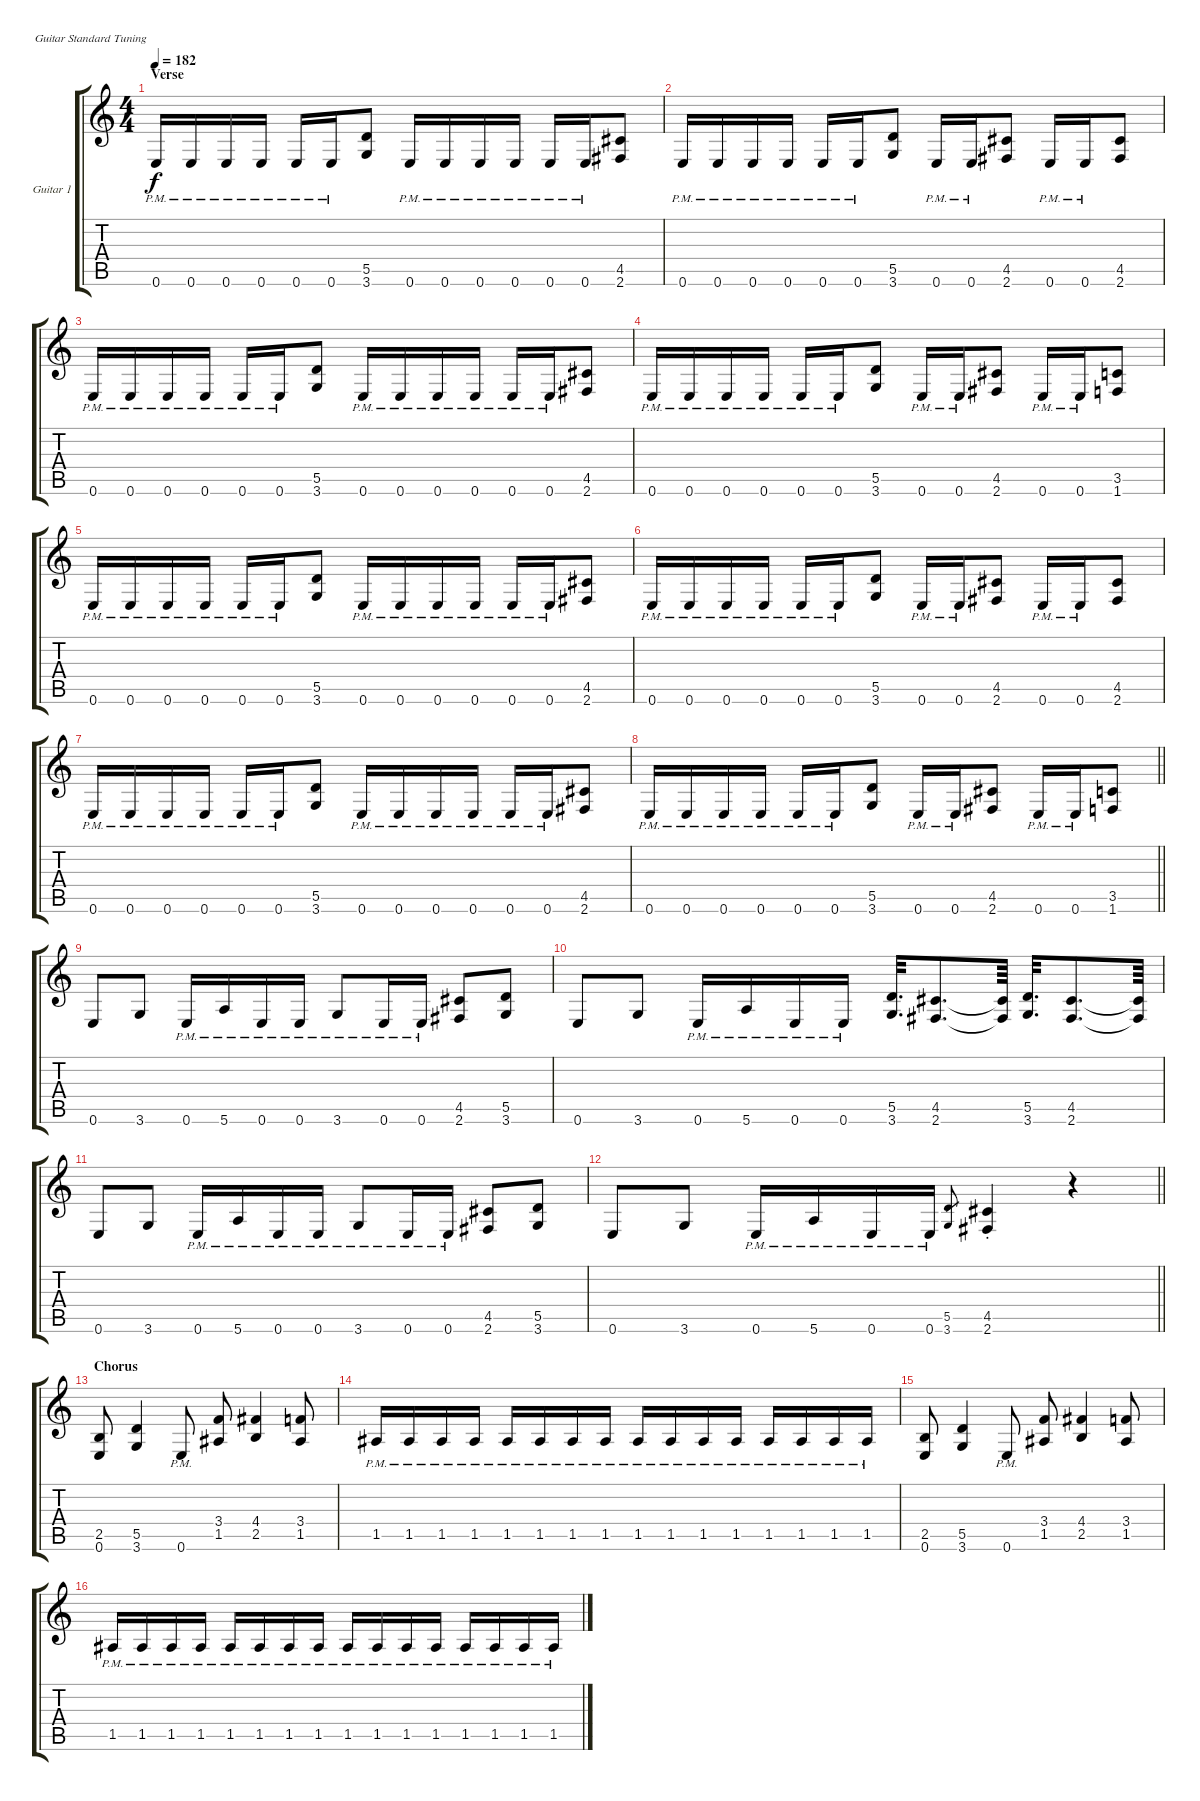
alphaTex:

\bracketExtendMode groupsimilarinstruments
\firstSystemTrackNameOrientation horizontal
\otherSystemsTrackNameOrientation horizontal
\track ("Guitar 1" "Guitar 1") {instrument overdrivenguitar}
\staff {score tabs}
\tuning (E4 B3 G3 D3 A2 E2)
\ts (4 4)
\section ("" "Verse")
\tempo 182
\clef g2
\ks c
0.6{pm}.16{dy f} 0.6{pm}.16 0.6{pm}.16 0.6{pm}.16 0.6{pm}.16 0.6{pm}.16 (5.5 3.6).8 0.6{pm}.16 0.6{pm}.16 0.6{pm}.16 0.6{pm}.16 0.6{pm}.16 0.6{pm}.16 (4.5 2.6).8 |
0.6{pm}.16 0.6{pm}.16 0.6{pm}.16 0.6{pm}.16 0.6{pm}.16 0.6{pm}.16 (5.5 3.6).8 0.6{pm}.16 0.6{pm}.16 (4.5 2.6).8 0.6{pm}.16 0.6{pm}.16 (4.5 2.6).8 |
0.6{pm}.16 0.6{pm}.16 0.6{pm}.16 0.6{pm}.16 0.6{pm}.16 0.6{pm}.16 (5.5 3.6).8 0.6{pm}.16 0.6{pm}.16 0.6{pm}.16 0.6{pm}.16 0.6{pm}.16 0.6{pm}.16 (4.5 2.6).8 |
0.6{pm}.16 0.6{pm}.16 0.6{pm}.16 0.6{pm}.16 0.6{pm}.16 0.6{pm}.16 (5.5 3.6).8 0.6{pm}.16 0.6{pm}.16 (4.5 2.6).8 0.6{pm}.16 0.6{pm}.16 (3.5 1.6).8 |
0.6{pm}.16 0.6{pm}.16 0.6{pm}.16 0.6{pm}.16 0.6{pm}.16 0.6{pm}.16 (5.5 3.6).8 0.6{pm}.16 0.6{pm}.16 0.6{pm}.16 0.6{pm}.16 0.6{pm}.16 0.6{pm}.16 (4.5 2.6).8 |
0.6{pm}.16 0.6{pm}.16 0.6{pm}.16 0.6{pm}.16 0.6{pm}.16 0.6{pm}.16 (5.5 3.6).8 0.6{pm}.16 0.6{pm}.16 (4.5 2.6).8 0.6{pm}.16 0.6{pm}.16 (4.5 2.6).8 |
0.6{pm}.16 0.6{pm}.16 0.6{pm}.16 0.6{pm}.16 0.6{pm}.16 0.6{pm}.16 (5.5 3.6).8 0.6{pm}.16 0.6{pm}.16 0.6{pm}.16 0.6{pm}.16 0.6{pm}.16 0.6{pm}.16 (4.5 2.6).8 |
\barLineRight lightlight
0.6{pm}.16 0.6{pm}.16 0.6{pm}.16 0.6{pm}.16 0.6{pm}.16 0.6{pm}.16 (5.5 3.6).8 0.6{pm}.16 0.6{pm}.16 (4.5 2.6).8 0.6{pm}.16 0.6{pm}.16 (3.5 1.6).8 |
0.6.8 3.6.8 0.6{pm}.16 5.6{pm}.16 0.6{pm}.16 0.6{pm}.16 3.6{pm}.8 0.6{pm}.16 0.6{pm}.16 (2.6 4.5).8 (3.6 5.5).8 |
0.6.8 3.6.8 0.6{pm}.16 5.6{pm}.16 0.6{pm}.16 0.6{pm}.16 (5.5 3.6).32{d} (4.5 2.6).8{d} (4.5{t} 2.6{t}).64 (5.5 3.6).32{d} (4.5 2.6).8{d} (4.5{t} 2.6{t}).64 |
0.6.8 3.6.8 0.6{pm}.16 5.6{pm}.16 0.6{pm}.16 0.6{pm}.16 3.6{pm}.8 0.6{pm}.16 0.6{pm}.16 (2.6 4.5).8 (3.6 5.5).8 |
\barLineRight lightlight
0.6.8 3.6.8 0.6{pm}.16 5.6{pm}.16 0.6{pm}.16 0.6{pm}.16 (5.5 3.6).8{gr} (4.5{st} 2.6{st}).4 r.4 |
\section ("" "Chorus")
(2.5 0.6).8 (5.5 3.6).4 0.6{pm}.8 (3.4 1.5).8 (4.4 2.5).4 (3.4 1.5).8 |
1.5{pm}.16 1.5{pm}.16 1.5{pm}.16 1.5{pm}.16 1.5{pm}.16 1.5{pm}.16 1.5{pm}.16 1.5{pm}.16 1.5{pm}.16 1.5{pm}.16 1.5{pm}.16 1.5{pm}.16 1.5{pm}.16 1.5{pm}.16 1.5{pm}.16 1.5{pm}.16 |
(2.5 0.6).8 (5.5 3.6).4 0.6{pm}.8 (3.4 1.5).8 (4.4 2.5).4 (3.4 1.5).8 |
1.5{pm}.16 1.5{pm}.16 1.5{pm}.16 1.5{pm}.16 1.5{pm}.16 1.5{pm}.16 1.5{pm}.16 1.5{pm}.16 1.5{pm}.16 1.5{pm}.16 1.5{pm}.16 1.5{pm}.16 1.5{pm}.16 1.5{pm}.16 1.5{pm}.16 1.5{pm}.16
